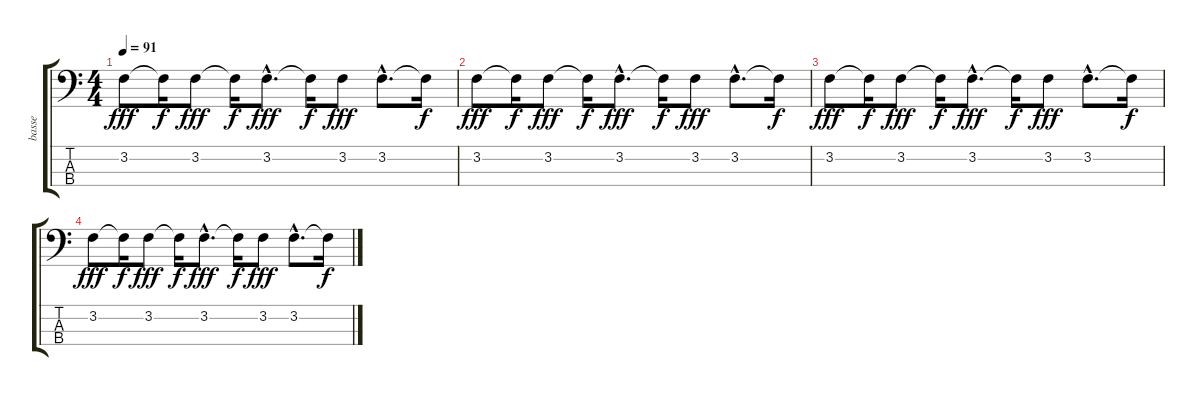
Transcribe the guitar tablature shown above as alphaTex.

\track ("basse" "basse") {instrument slapbass2}
\staff {score tabs}
\tuning (G2 D2 A1 E1) {hide}
\ts (4 4)
\tempo 91
\clef f4
\ks c
3.2.8{dy fff} 3.2{t}.16{dy f} 3.2.8{dy fff volume 13} 3.2{t}.16{dy f} 3.2{hac}.8{d dy fff} 3.2{t}.16{dy f} 3.2.8{dy fff} 3.2{hac}.8{d} 3.2{t}.16{dy f} |
3.2.8{dy fff} 3.2{t}.16{dy f} 3.2.8{dy fff volume 13} 3.2{t}.16{dy f} 3.2{hac}.8{d dy fff} 3.2{t}.16{dy f} 3.2.8{dy fff} 3.2{hac}.8{d} 3.2{t}.16{dy f} |
3.2.8{dy fff} 3.2{t}.16{dy f} 3.2.8{dy fff volume 13} 3.2{t}.16{dy f} 3.2{hac}.8{d dy fff} 3.2{t}.16{dy f} 3.2.8{dy fff} 3.2{hac}.8{d} 3.2{t}.16{dy f} |
3.2.8{dy fff} 3.2{t}.16{dy f} 3.2.8{dy fff volume 13} 3.2{t}.16{dy f} 3.2{hac}.8{d dy fff} 3.2{t}.16{dy f} 3.2.8{dy fff} 3.2{hac}.8{d} 3.2{t}.16{dy f}
